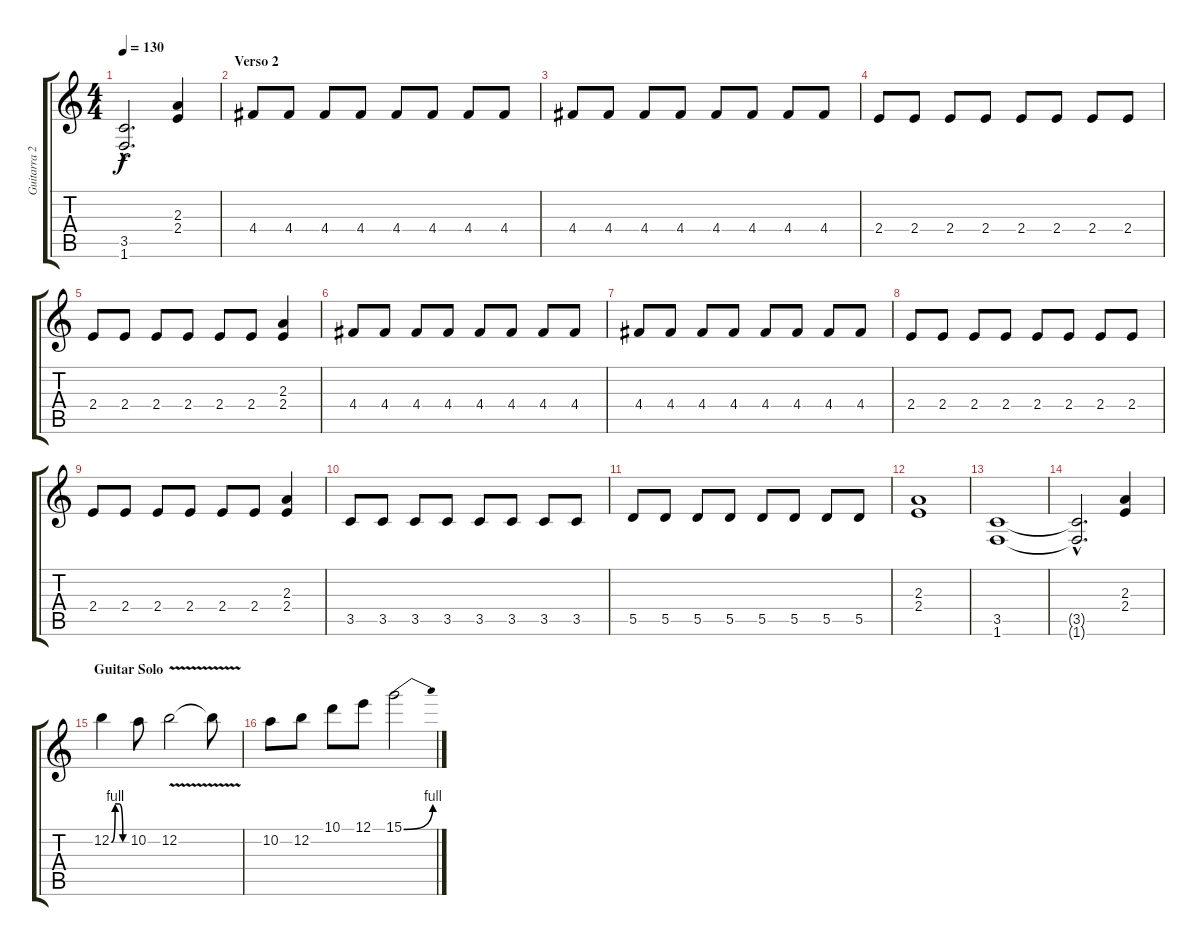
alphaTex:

\track ("Guitarra 2" "Guitarra 2") {instrument distortionguitar}
\staff {score tabs}
\tuning (E4 B3 G3 D3 A2 E2) {hide}
\ts (4 4)
\tempo 130
\clef g2
\ks c
(3.5{hac t} 1.6{hac t}).2{d dy f} (2.3 2.4).4 |
\section ("" "Verso 2")
4.4.8 4.4.8 4.4.8 4.4.8 4.4.8 4.4.8 4.4.8 4.4.8 |
4.4.8 4.4.8 4.4.8 4.4.8 4.4.8 4.4.8 4.4.8 4.4.8 |
2.4.8 2.4.8 2.4.8 2.4.8 2.4.8 2.4.8 2.4.8 2.4.8 |
2.4.8 2.4.8 2.4.8 2.4.8 2.4.8 2.4.8 (2.3 2.4).4 |
4.4.8 4.4.8 4.4.8 4.4.8 4.4.8 4.4.8 4.4.8 4.4.8 |
4.4.8 4.4.8 4.4.8 4.4.8 4.4.8 4.4.8 4.4.8 4.4.8 |
2.4.8 2.4.8 2.4.8 2.4.8 2.4.8 2.4.8 2.4.8 2.4.8 |
2.4.8 2.4.8 2.4.8 2.4.8 2.4.8 2.4.8 (2.3 2.4).4 |
3.5.8 3.5.8 3.5.8 3.5.8 3.5.8 3.5.8 3.5.8 3.5.8 |
5.5.8 5.5.8 5.5.8 5.5.8 5.5.8 5.5.8 5.5.8 5.5.8 |
(2.3 2.4).1 |
(3.5 1.6).1 |
(3.5{hac t} 1.6{hac t}).2{d} (2.3 2.4).4 |
\section ("" "Guitar Solo")
12.2{be (custom 0 0 15 4 30 4 45 0 60 0)}.4 10.2.8 12.2{v}.2 12.2{t}.8 |
10.2.8 12.2.8 10.1.8 12.1.8 15.1{be (bend 0 0 60 4)}.2
